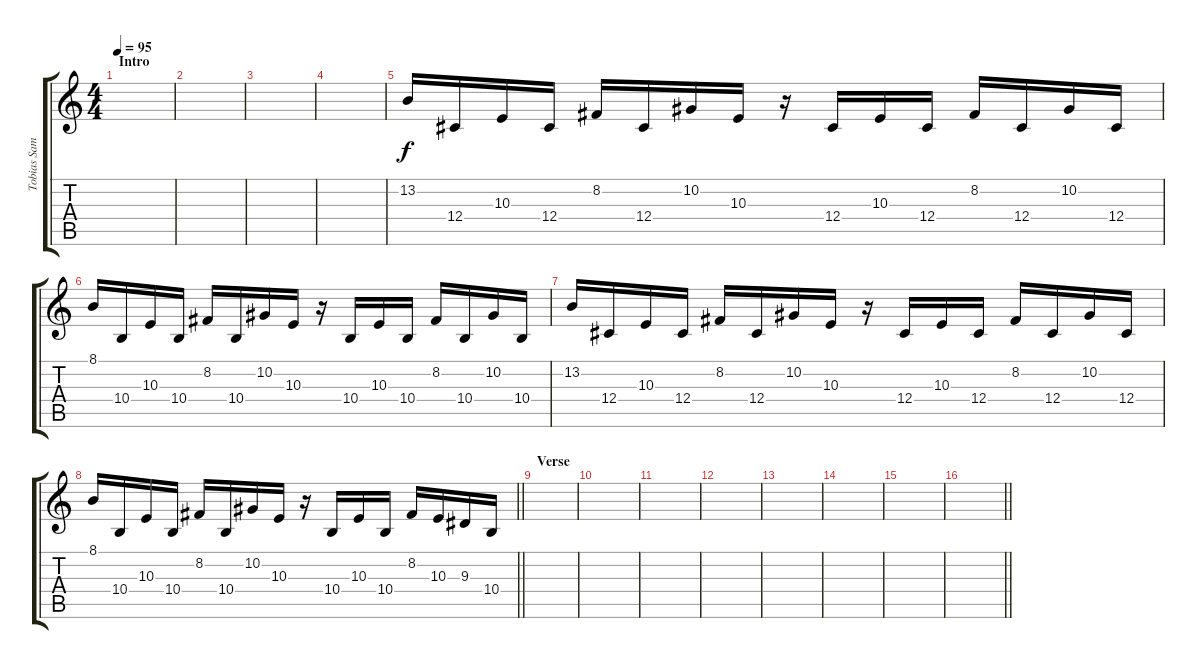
\track ("Tobias Sammet" "Tobias Sam") {instrument lead1square}
\staff {score tabs}
\tuning (Eb4 Bb3 Gb3 Db3 Ab2 Eb2) {hide}
\ts (4 4)
\section ("" "Intro")
\tempo 95
\clef g2
\ks c
|
|
|
|
13.2.16 12.4.16 10.3.16 12.4.16 8.2.16 12.4.16 10.2.16 10.3.16 r.16 12.4.16 10.3.16 12.4.16 8.2.16 12.4.16 10.2.16 12.4.16 |
8.1.16 10.4.16 10.3.16 10.4.16 8.2.16 10.4.16 10.2.16 10.3.16 r.16 10.4.16 10.3.16 10.4.16 8.2.16 10.4.16 10.2.16 10.4.16 |
13.2.16 12.4.16 10.3.16 12.4.16 8.2.16 12.4.16 10.2.16 10.3.16 r.16 12.4.16 10.3.16 12.4.16 8.2.16 12.4.16 10.2.16 12.4.16 |
\barLineRight lightlight
8.1.16 10.4.16 10.3.16 10.4.16 8.2.16 10.4.16 10.2.16 10.3.16 r.16 10.4.16 10.3.16 10.4.16 8.2.16 10.3.16 9.3.16 10.4.16 |
\section ("" "Verse")
|
|
|
|
|
|
|
\barLineRight lightlight
